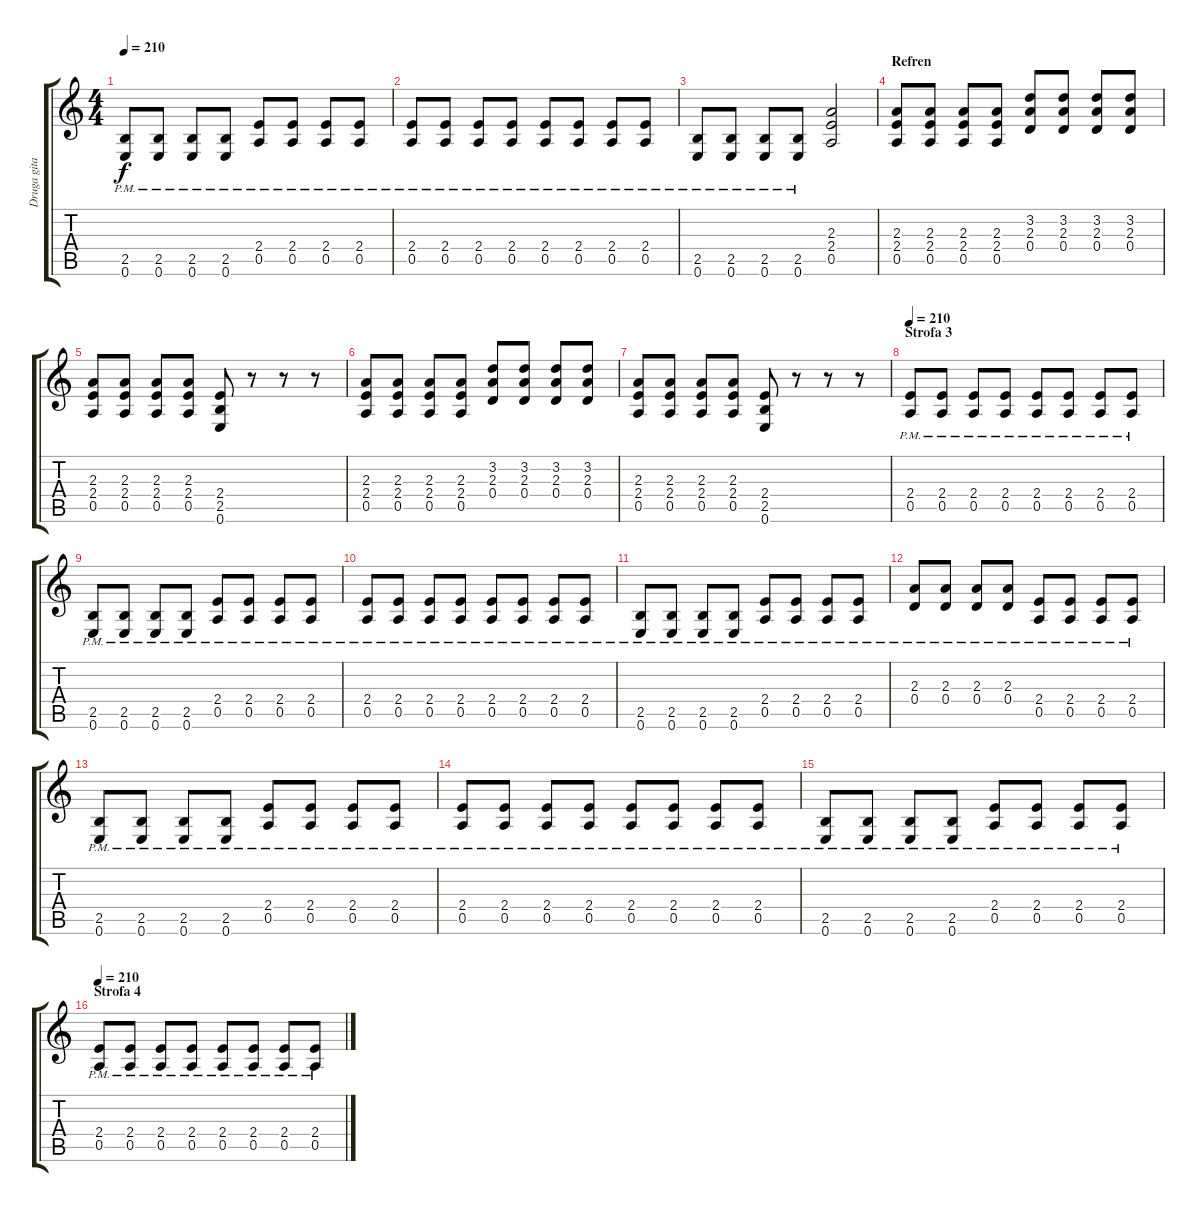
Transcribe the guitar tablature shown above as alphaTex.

\track ("Druga gitara" "Druga gita") {instrument distortionguitar}
\staff {score tabs}
\tuning (E4 B3 G3 D3 A2 E2) {hide}
\ts (4 4)
\tempo 210
\clef g2
\ks c
(2.5{pm} 0.6{pm}).8{dy f} (2.5{pm} 0.6{pm}).8 (2.5{pm} 0.6{pm}).8 (2.5{pm} 0.6{pm}).8 (2.4{pm} 0.5{pm}).8 (2.4{pm} 0.5{pm}).8 (2.4{pm} 0.5{pm}).8 (2.4{pm} 0.5{pm}).8 |
(2.4{pm} 0.5{pm}).8 (2.4{pm} 0.5{pm}).8 (2.4{pm} 0.5{pm}).8 (2.4{pm} 0.5{pm}).8 (2.4{pm} 0.5{pm}).8 (2.4{pm} 0.5{pm}).8 (2.4{pm} 0.5{pm}).8 (2.4{pm} 0.5{pm}).8 |
(2.5{pm} 0.6{pm}).8 (2.5{pm} 0.6{pm}).8 (2.5{pm} 0.6{pm}).8 (2.5{pm} 0.6{pm}).8 (2.3 2.4 0.5).2 |
\section ("" "Refren")
(2.3 2.4 0.5).8 (2.3 2.4 0.5).8 (2.3 2.4 0.5).8 (2.3 2.4 0.5).8 (3.2 2.3 0.4).8 (3.2 2.3 0.4).8 (3.2 2.3 0.4).8 (3.2 2.3 0.4).8 |
(2.3 2.4 0.5).8 (2.3 2.4 0.5).8 (2.3 2.4 0.5).8 (2.3 2.4 0.5).8 (2.4 2.5 0.6).8 r.8 r.8 r.8 |
(2.3 2.4 0.5).8 (2.3 2.4 0.5).8 (2.3 2.4 0.5).8 (2.3 2.4 0.5).8 (3.2 2.3 0.4).8 (3.2 2.3 0.4).8 (3.2 2.3 0.4).8 (3.2 2.3 0.4).8 |
(2.3 2.4 0.5).8 (2.3 2.4 0.5).8 (2.3 2.4 0.5).8 (2.3 2.4 0.5).8 (2.4 2.5 0.6).8 r.8 r.8 r.8 |
\section ("" "Strofa 3")
\tempo 210
(2.4{pm} 0.5{pm}).8{volume 13} (2.4{pm} 0.5{pm}).8 (2.4{pm} 0.5{pm}).8 (2.4{pm} 0.5{pm}).8 (2.4{pm} 0.5{pm}).8 (2.4{pm} 0.5{pm}).8 (2.4{pm} 0.5{pm}).8 (2.4{pm} 0.5{pm}).8 |
(2.5{pm} 0.6{pm}).8 (2.5{pm} 0.6{pm}).8 (2.5{pm} 0.6{pm}).8 (2.5{pm} 0.6{pm}).8 (2.4{pm} 0.5{pm}).8 (2.4{pm} 0.5{pm}).8 (2.4{pm} 0.5{pm}).8 (2.4{pm} 0.5{pm}).8 |
(2.4{pm} 0.5{pm}).8 (2.4{pm} 0.5{pm}).8 (2.4{pm} 0.5{pm}).8 (2.4{pm} 0.5{pm}).8 (2.4{pm} 0.5{pm}).8 (2.4{pm} 0.5{pm}).8 (2.4{pm} 0.5{pm}).8 (2.4{pm} 0.5{pm}).8 |
(2.5{pm} 0.6{pm}).8 (2.5{pm} 0.6{pm}).8 (2.5{pm} 0.6{pm}).8 (2.5{pm} 0.6{pm}).8 (2.4{pm} 0.5{pm}).8 (2.4{pm} 0.5{pm}).8 (2.4{pm} 0.5{pm}).8 (2.4{pm} 0.5{pm}).8 |
(2.3{pm} 0.4{pm}).8 (2.3{pm} 0.4{pm}).8 (2.3{pm} 0.4{pm}).8 (2.3{pm} 0.4{pm}).8 (2.4{pm} 0.5{pm}).8 (2.4{pm} 0.5{pm}).8 (2.4{pm} 0.5{pm}).8 (2.4{pm} 0.5{pm}).8 |
(2.5{pm} 0.6{pm}).8 (2.5{pm} 0.6{pm}).8 (2.5{pm} 0.6{pm}).8 (2.5{pm} 0.6{pm}).8 (2.4{pm} 0.5{pm}).8 (2.4{pm} 0.5{pm}).8 (2.4{pm} 0.5{pm}).8 (2.4{pm} 0.5{pm}).8 |
(2.4{pm} 0.5{pm}).8 (2.4{pm} 0.5{pm}).8 (2.4{pm} 0.5{pm}).8 (2.4{pm} 0.5{pm}).8 (2.4{pm} 0.5{pm}).8 (2.4{pm} 0.5{pm}).8 (2.4{pm} 0.5{pm}).8 (2.4{pm} 0.5{pm}).8 |
(2.5{pm} 0.6{pm}).8 (2.5{pm} 0.6{pm}).8 (2.5{pm} 0.6{pm}).8 (2.5{pm} 0.6{pm}).8 (2.4{pm} 0.5{pm}).8 (2.4{pm} 0.5{pm}).8 (2.4{pm} 0.5{pm}).8 (2.4{pm} 0.5{pm}).8 |
\section ("" "Strofa 4")
\tempo 210
(2.4{pm} 0.5{pm}).8{volume 13} (2.4{pm} 0.5{pm}).8 (2.4{pm} 0.5{pm}).8 (2.4{pm} 0.5{pm}).8 (2.4{pm} 0.5{pm}).8 (2.4{pm} 0.5{pm}).8 (2.4{pm} 0.5{pm}).8 (2.4{pm} 0.5{pm}).8
